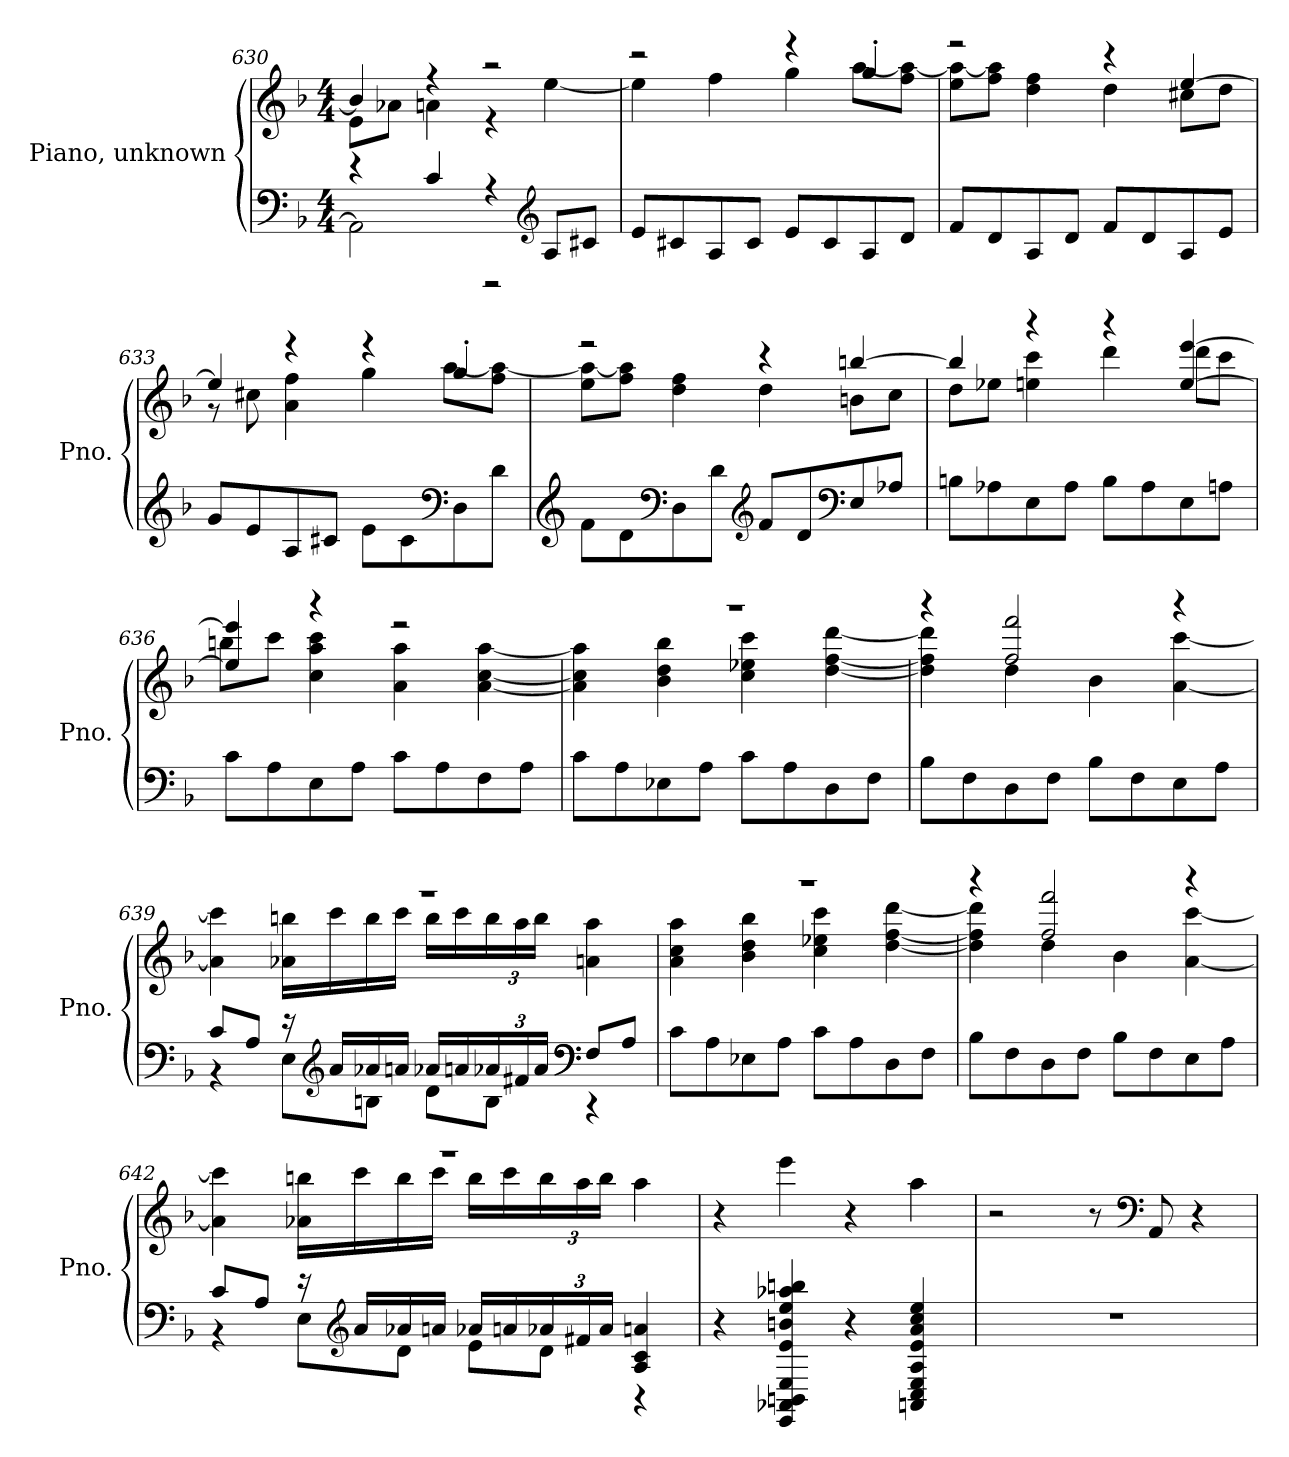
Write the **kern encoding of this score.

**kern	**kern
*part1	*part1
*staff2	*staff1
*I"Piano, unknown	*
*I'Pno.	*
*clefF4	*clefG2
*k[b-]	*k[b-]
*M4/4	*M4/4
=630	=630
*^	*^
4r	2AA\]	4b/]	8e\L
.	.	.	8a-X\J
4c/	.	4r	4an\
4r	2r	2r	4r
*clefG2	*	*	*
8A/L	.	.	[4ee\
8c#X/J	.	.	.
*v	*v	*	*
!!LO:LB:g=z	!!
=631	=631	=631
8e/L	2r	4ee\]
8c#X/	.	.
8A/	.	4ff\
8c#/J	.	.
8e/L	4r	4gg\
8c#/	.	.
8A/	4gg'/	[8aa\L
8d/J	.	8ff\ 8aa\_J
=632	=632	=632
8f/L	2r	8ee\ 8aa\_L
8d/	.	8ff\ 8aa\]J
8A/	.	4dd\ 4ff\
8d/J	.	.
8f/L	4r	4dd\
8d/	.	.
8A/	[4ee/	8cc#X\L
8e/J	.	8dd\J
=633	=633	=633
8g/L	4ee/]	8r
8e/	.	8cc#X\
8A/	4r	4a\ 4ff\
8c#X/J	.	.
8e\L	4r	4gg\
8c#\	.	.
*clefF4	*	*
8D\	4gg'/	[8aa\L
8d\J	.	8ff\ 8aa\_J
!!LO:LB:g=z	!!
=634	=634	=634
*clefG2	*	*
8f\L	2r	8ee\ 8aa\_L
8d\	.	8ff\ 8aa\]J
*clefF4	*	*
8D\	.	4dd\ 4ff\
8d\J	.	.
*clefG2	*	*
8f/L	4r	4dd\
8d/	.	.
*clefF4	*	*
8E/	[4bbn/	8bn\L
8A-X/J	.	8cc\J
=635	=635	=635
8Bn\L	4bb/]	8dd\L
8A-X\	.	8ee-X\J
8E\	4r	4een\ 4ccc\
8A-\J	.	.
8B\L	4r	4ddd\
8A-\	.	.
8E\	[4ee/ [4eee/	8ddd\L
8An\J	.	8ccc\J
=636	=636	=636
8c\L	4ee/] 4eee/]	8bbn\L
8A\	.	8ccc\J
8E\	4r	4cc\ 4aa\ 4ccc\
8A\J	.	.
8c\L	2r	4a\ 4aa\
8A\	.	.
8F\	.	[4a\ [4cc\ [4aa\
8A\J	.	.
=637	=637	=637
8c\L	1r	4a\] 4cc\] 4aa\]
8A\	.	.
8E-X\	.	4b-\ 4dd\ 4bb-\
8A\J	.	.
8c\L	.	4cc\ 4ee-X\ 4ccc\
8A\	.	.
8D\	.	[4dd\ [4ff\ [4ddd\
8F\J	.	.
!!LO:LB:g=z	!!
=638	=638	=638
8B-\L	4r	4dd\] 4ff\] 4ddd\]
8F\	.	.
8D\	2ff/ 2fff/	4dd\
8F\J	.	.
8B-\L	.	4b-\
8F\	.	.
8E\	4r	[4a\ [4ccc\
8A\J	.	.
=639	=639	=639
*^	*	*
8c/L	4r	1r	4a\] 4ccc\]
8A/J	.	.	.
16r	8E\L	.	16a-X\ 16bbn\LL
*clefG2	*	*	*
16a/LL	.	.	16ccc\
16a-X/	8Bn\J	.	16bb\
16an/JJ	.	.	16ccc\JJ
16a-X/LL	8d\L	.	16bb\LL
16an/	.	.	16ccc\
*Xbrackettup	*	*	*Xbrackettup
24a-X/	8B\J	.	24bb\
24f#X/	.	.	24aa\
24a-/JJ	.	.	24bb\JJ
*clefF4	*	*	*
8F/L	4r	.	4an\ 4aa\
8A/J	.	.	.
*v	*v	*	*
=640	=640	=640
8c\L	1r	4a\ 4cc\ 4aa\
8A\	.	.
8E-X\	.	4b-\ 4dd\ 4bb-\
8A\J	.	.
8c\L	.	4cc\ 4ee-X\ 4ccc\
8A\	.	.
8D\	.	[4dd\ [4ff\ [4ddd\
8F\J	.	.
!!LO:LB:g=z	!!
=641	=641	=641
8B-\L	4r	4dd\] 4ff\] 4ddd\]
8F\	.	.
8D\	2ff/ 2fff/	4dd\
8F\J	.	.
8B-\L	.	4b-\
8F\	.	.
8E\	4r	[4a\ [4ccc\
8A\J	.	.
=642	=642	=642
*^	*	*
8c/L	4r	1r	4a\] 4ccc\]
8A/J	.	.	.
16r	8E\L	.	16a-X\ 16bbn\LL
*clefG2	*	*	*
16a/LL	.	.	16ccc\
16a-X/	8d\J	.	16bb\
16an/JJ	.	.	16ccc\JJ
16a-X/LL	8e\L	.	16bb\LL
16an/	.	.	16ccc\
24a-X/	8d\J	.	24bb\
24f#X/	.	.	24aa\
24a-/JJ	.	.	24bb\JJ
4A/ 4c/ 4an/	4r	.	4aa\
*v	*v	*	*
*	*v	*v
=643	=643
4r	4r
4EE/ 4AA-X/ 4BBn/ 4E/ 4e/ 4bn/ 4ee/ 4aa-X/ 4bbn/	4eee\
4r	4r
4AAn/ 4C/ 4E/ 4A/ 4e/ 4a/ 4cc/ 4ee/	4aa\
=644	=644
1r	2r
.	8r
*	*clefF4
.	8AA/
.	4r
=	=
*-	*-
